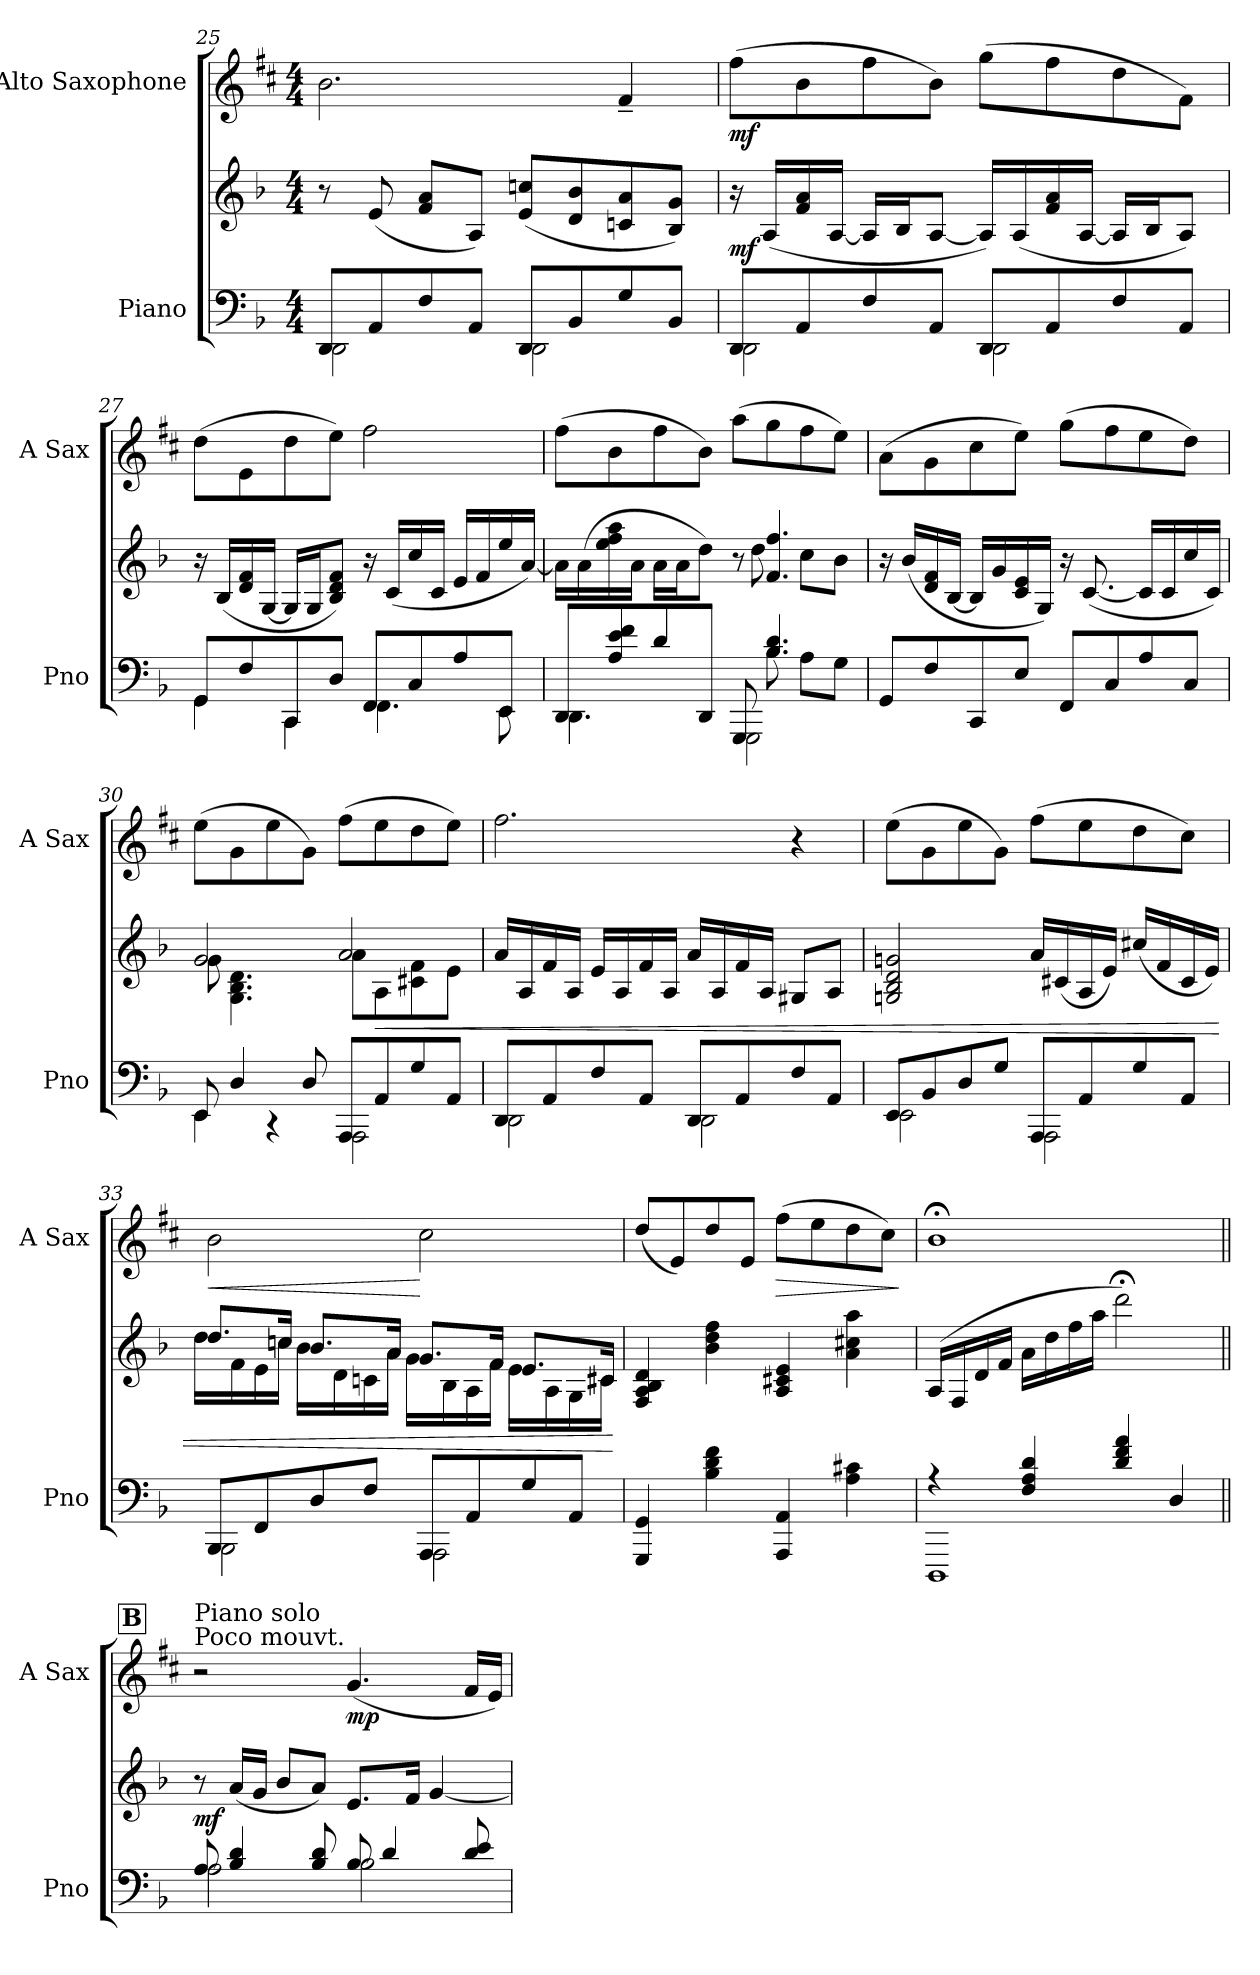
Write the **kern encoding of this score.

**kern	**kern	**dynam	**kern	**dynam
*part2	*part2	*part2	*part1	*part1
*staff3	*staff2	*staff2/3	*staff1	*staff1
*I"Piano	*	*	*I"Alto Saxophone	*
*I'Pno	*	*	*I'A Sax	*
*clefF4	*clefG2	*	*clefG2	*
*	*	*	*ITrd5c9	*
*k[b-]	*k[b-]	*	*k[b-]	*
*M4/4	*M4/4	*	*M4/4	*
=25	=25	=25	=25	=25
*^	*	*	*	*
8DD/L	2DD\	8r	.	2.d\	.
8AA/	.	(8e/	.	.	.
8F/	.	8f/ 8a/L	.	.	.
8AA/J	.	8A/J)	.	.	.
8DD/L	2DD\	(8e/ 8ccn/L	.	.	.
8BB-/	.	8d/ 8b-/	.	.	.
8G/	.	8cn/ 8a/	.	4A~/	.
8BB-/J	.	8B-/ 8g/J)	.	.	.
!!LO:LB:g=z
=26	=26	=26	=26	=26	=26
!	!	!	!LO:DY:a=2	!	!LO:DY:b
8DD/L	2DD\	16r	mf	(8a\L	mf
.	.	(16A/LL	.	.	.
8AA/	.	16f/ 16a/	.	8d\	.
.	.	[16A/JJ	.	.	.
8F/	.	16A/LL]	.	8a\	.
.	.	16B-/J	.	.	.
8AA/J	.	[8A/J	.	8d\J)	.
8DD/L	2DD\	16A/LL])	.	(8b-\L	.
.	.	(16A/	.	.	.
8AA/	.	16f/ 16a/	.	8a\	.
.	.	[16A/JJ	.	.	.
8F/	.	16A/LL]	.	8f\	.
.	.	16B-/J	.	.	.
8AA/J	.	8A/J)	.	8A\J)	.
=27	=27	=27	=27	=27	=27
8GG/L	4GG\	16r	.	(8f\L	.
.	.	(16B-/LL	.	.	.
8F/	.	16d/ 16f/	.	8G\	.
.	.	[16G/JJ	.	.	.
8CC/	4CC\	16G/LL]	.	8f\	.
.	.	16G/J	.	.	.
8D/J	.	8B-/ 8d/ 8f/J)	.	8g\J)	.
8FF/L	4.FF\	16r	.	2a\	.
.	.	(16c/LL	.	.	.
8C/	.	16cc/	.	.	.
.	.	16c/JJ	.	.	.
8A/	.	16e/LL	.	.	.
.	.	16f/	.	.	.
8EE/J	8EE\	16ee/	.	.	.
.	.	[16a/JJ)	.	.	.
!!LO:PB:g=z
=28	=28	=28	=28	=28	=28
*	*^	*^	*	*	*
8DD/L	4.DD\	2ryy	16a\LL]	2ryy	.	(8a\L	.
.	.	.	(>16a\	.	.	.	.
8A/ 8e/ 8f/	.	.	16ee\ 16ff\ 16aa\	.	.	8d\	.
.	.	.	16a\JJ	.	.	.	.
8d/	.	.	16a\LL	.	.	8a\	.
.	.	.	16a\J	.	.	.	.
8DD/J	8ryy	.	8dd\J)	.	.	8d\J)	.
8GGG/	2GGG\	8ryy	8r	8ryy	.	(8cc\L	.
4.B-/ 4.d/	.	8B-\	4.f/ 4.ff/	8dd\	.	8b-\	.
.	.	8A\L	.	8cc\L	.	8a\	.
.	.	8G\J	.	8b-\J	.	8g\J)	.
*v	*v	*v	*	*	*	*	*
*	*v	*v	*	*	*
=29	=29	=29	=29	=29
8GG/L	16r	.	(8c\L	.
.	(16b-/LL	.	.	.
8F/	16d/ 16f/	.	8B-\	.
.	[16B-/JJ	.	.	.
8CC/	16B-/LL]	.	8e\	.
.	16g/	.	.	.
8E/J	16c/ 16e/	.	8g\J)	.
.	16G/JJ)	.	.	.
8FF/L	16r	.	(8b-\L	.
.	([8.c/	.	.	.
8C/	.	.	8a\	.
8A/	16c/LL]	.	8g\	.
.	16c/	.	.	.
8C/J	16cc/	.	8f\J)	.
.	16c/JJ)	.	.	.
!!LO:LB:g=z
=30	=30	=30	=30	=30
*^	*^	*	*	*
8EE/	4EE\	2g/	8g\	.	(8g\L	.
4D/	.	.	4.G\ 4.B-\ 4.d\	.	8B-\	.
.	4r	.	.	.	8g\	.
8D/	.	.	.	.	8B-\J)	.
8AAA/L	2AAA\	2a/	8a\L	.	(8a\L	.
!	!	!	!	!LO:HP:b	!	!
8AA/	.	.	8A\	<	8g\	.
8G/	.	.	8c#X\ 8f\	.	8f\	.
8AA/J	.	.	8e\J	.	8g\J)	.
*	*	*v	*v	*	*	*
=31	=31	=31	=31	=31	=31
8DD/L	2DD\	16a/LL	.	2.a\	.
.	.	16A/	.	.	.
8AA/	.	16f/	.	.	.
.	.	16A/JJ	.	.	.
8F/	.	16e/LL	.	.	.
.	.	16A/	.	.	.
8AA/J	.	16f/	.	.	.
.	.	16A/JJ	.	.	.
8DD/L	2DD\	16a/LL	.	.	.
.	.	16A/	.	.	.
8AA/	.	16f/	.	.	.
.	.	16A/JJ	.	.	.
8F/	.	8G#X/L	.	4r	.
8AA/J	.	8A/J	.	.	.
!!LO:LB:g=z
=32	=32	=32	=32	=32	=32
8EE/L	2EE\	2Gn/ 2B-/ 2d/ 2gn/	.	(8g\L	.
8BB-/	.	.	.	8B-\	.
8D/	.	.	.	8g\	.
8G/J	.	.	.	8B-\J)	.
8AAA/L	2AAA\	16a/LL	.	(8a\L	.
.	.	(16c#X/	.	.	.
8AA/	.	16A/	.	8g\	.
.	.	16e/JJ)	.	.	.
8G/	.	(16cc#X/LL	.	8f\	.
.	.	16f/	.	.	.
8AA/J	.	16c#/	.	8e\J)	.
.	.	16e/JJ)	.	.	.
=33	=33	=33	=33	=33	=33
*	*	*^	*	*	*
!	!	!	!	!	!	!LO:HP:b
8BBB-/L	2BBB-\	8.dd/L	16dd\LL	.	2d\	<
.	.	.	16f\	.	.	.
8FF/	.	.	16e\	.	.	.
.	.	16ccn/Jk	16ccn\JJ	.	.	.
8D/	.	8.b-/L	16b-\LL	.	.	.
.	.	.	16d\	.	.	.
8F/J	.	.	16cn\	.	.	.
.	.	16a/Jk	16a\JJ	.	.	.
8AAA/L	2AAA\	8.g/L	16g\LL	.	2e\	[
.	.	.	16B-\	.	.	.
8AA/	.	.	16A\	.	.	.
.	.	16f/Jk	16f\JJ	.	.	.
8G/	.	8.e/L	16e\LL	.	.	.
.	.	.	16A\	.	.	.
8AA/J	.	.	16G\	.	.	.
.	.	16c#X/Jk	16c#\JJ	.	.	.
*v	*v	*	*	*	*	*
*	*v	*v	*	*	*
.	.	[	.	.
!!LO:PB:g=z
=34	=34	=34	=34	=34
*	*^	*	*	*
4GGG/ 4GG/	4F/ 4A/ 4B-/ 4d/	1ryy	.	(8f/L	.
.	.	.	.	8G/)	.
4B-\ 4d\ 4f\	4b-\ 4dd\ 4ff\	.	.	8f/	.
.	.	.	.	8G/J	.
!	!	!	!	!	!LO:HP:b
4AAA/ 4AA/	4A/ 4c#X/ 4e/	.	.	(8a\L	>
.	.	.	.	8g\	.
4A\ 4c#X\	4a\ 4cc#X\ 4aa\	.	.	8f\	.
.	.	.	.	8e\J)	.
*	*v	*v	*	*	*
.	.	.	.	]
=35	=35	=35	=35	=35
*^	*	*	*	*
4r	1DDD	(16A/LL	.	1d;<	.
.	.	16F/	.	.	.
.	.	16d/	.	.	.
.	.	16f/JJ	.	.	.
4F/ 4A/ 4d/	.	16a\LL	.	.	.
.	.	16dd\	.	.	.
.	.	16ff\	.	.	.
.	.	16aa\JJ	.	.	.
4d/ 4f/ 4a/	.	2ddd;<\)	.	.	.
4D/	.	.	.	.	.
!!LO:LB:g=z
!!LO:REH:place=s1:a:B:fs=14:t=B
=36||	=36||	=36||	=36||	=36||	=36||
!	!	!	!	!LO:TX:a:t=Poco mouvt.	!
!	!	!	!	!LO:TX:a:t=Piano solo	!
!	!	!	!LO:DY:b	!	!
8A/	2A\	8r	mf	2r	.
4B-/ 4d/	.	(16a/LL	.	.	.
.	.	16g/JJ	.	.	.
.	.	8b-/L	.	.	.
8B-/ 8d/	.	8a/J)	.	.	.
!	!	!	!	!	!LO:DY:b
8B-/	2B-\	8.e/L	.	(4.B-/	mp
4d/	.	.	.	.	.
.	.	16f/Jk	.	.	.
.	.	[4g/	.	.	.
8d/ 8e/	.	.	.	16A/LL	.
.	.	.	.	16G/JJ)	.
*v	*v	*	*	*	*
=	=	=	=	=
*-	*-	*-	*-	*-
